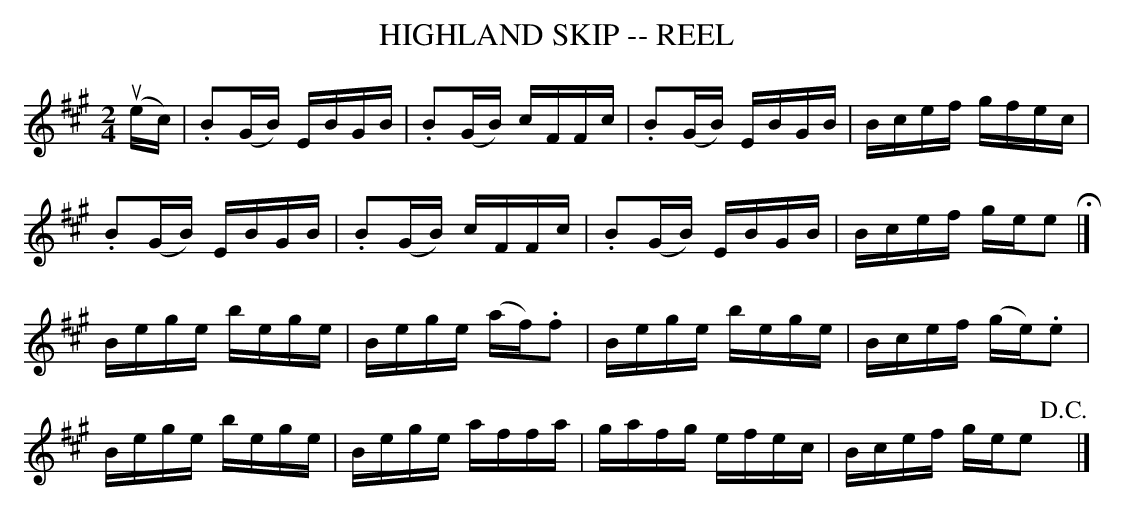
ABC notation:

X:1
T:HIGHLAND SKIP -- REEL
M:2/4
L:1/16
K:Emix
(uec) |\
.B2(GB) EBGB | .B2(GB) cFFc | .B2(GB) EBGB | Bcef gfec |
.B2(GB) EBGB | .B2(GB) cFFc | .B2(GB) EBGB | Bcef gee2 H|]
Bege bege | Bege (af).f2 | Bege bege | Bcef (ge).e2 |
Bege bege | Bege  affa | gafg efec | Bcef gee2 !D.C.!y|]
